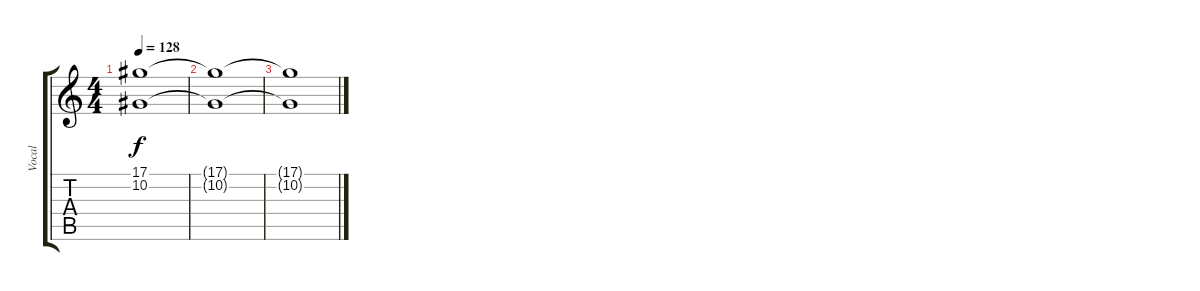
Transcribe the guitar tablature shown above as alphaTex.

\track ("Vocal" "Vocal") {instrument violin}
\staff {score tabs}
\tuning (Eb4 Bb3 Gb3 Db3 Ab2 Eb2) {hide}
\ts (4 4)
\tempo 128
\clef g2
\ks c
(17.1{t} 10.2{t}).1{dy f} |
(17.1{t} 10.2{t}).1 |
(17.1{t} 10.2{t}).1{volume 0}
